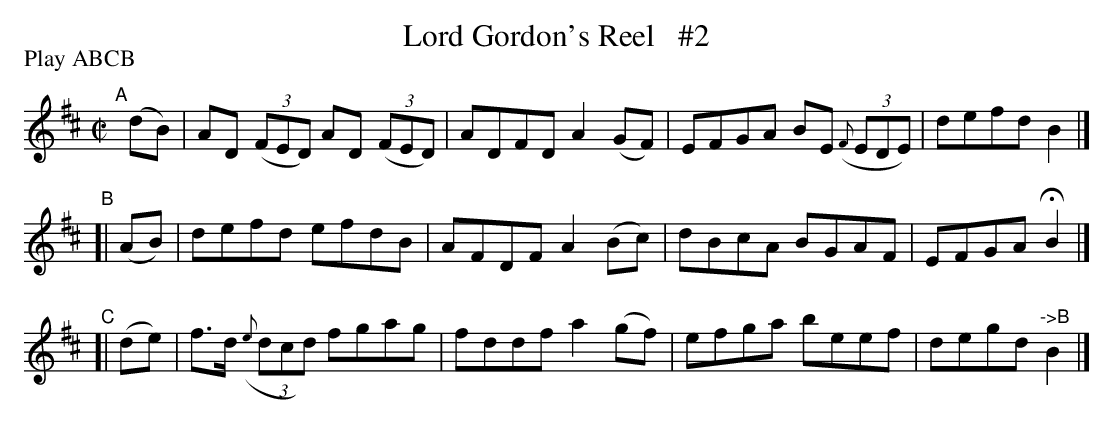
X:1
T: Lord Gordon's Reel   #2
P: Play ABCB
M: C|
L: 1/8
K: D
"^A"[|](dB) | AD ((3FED) AD ((3FED) | ADFD A2(GF) | EFGA BE (3({F}EDE) | defd B2 |]
"^B"[| (AB) | defd efdB | AFDF A2(Bc) | dBcA BGAF | EFGA HB2 |]
"^C"[| (de) | f>d ((3{e}dcd) fgag | fddf a2(gf) | efga beef | degd "^->B"B2 |]
